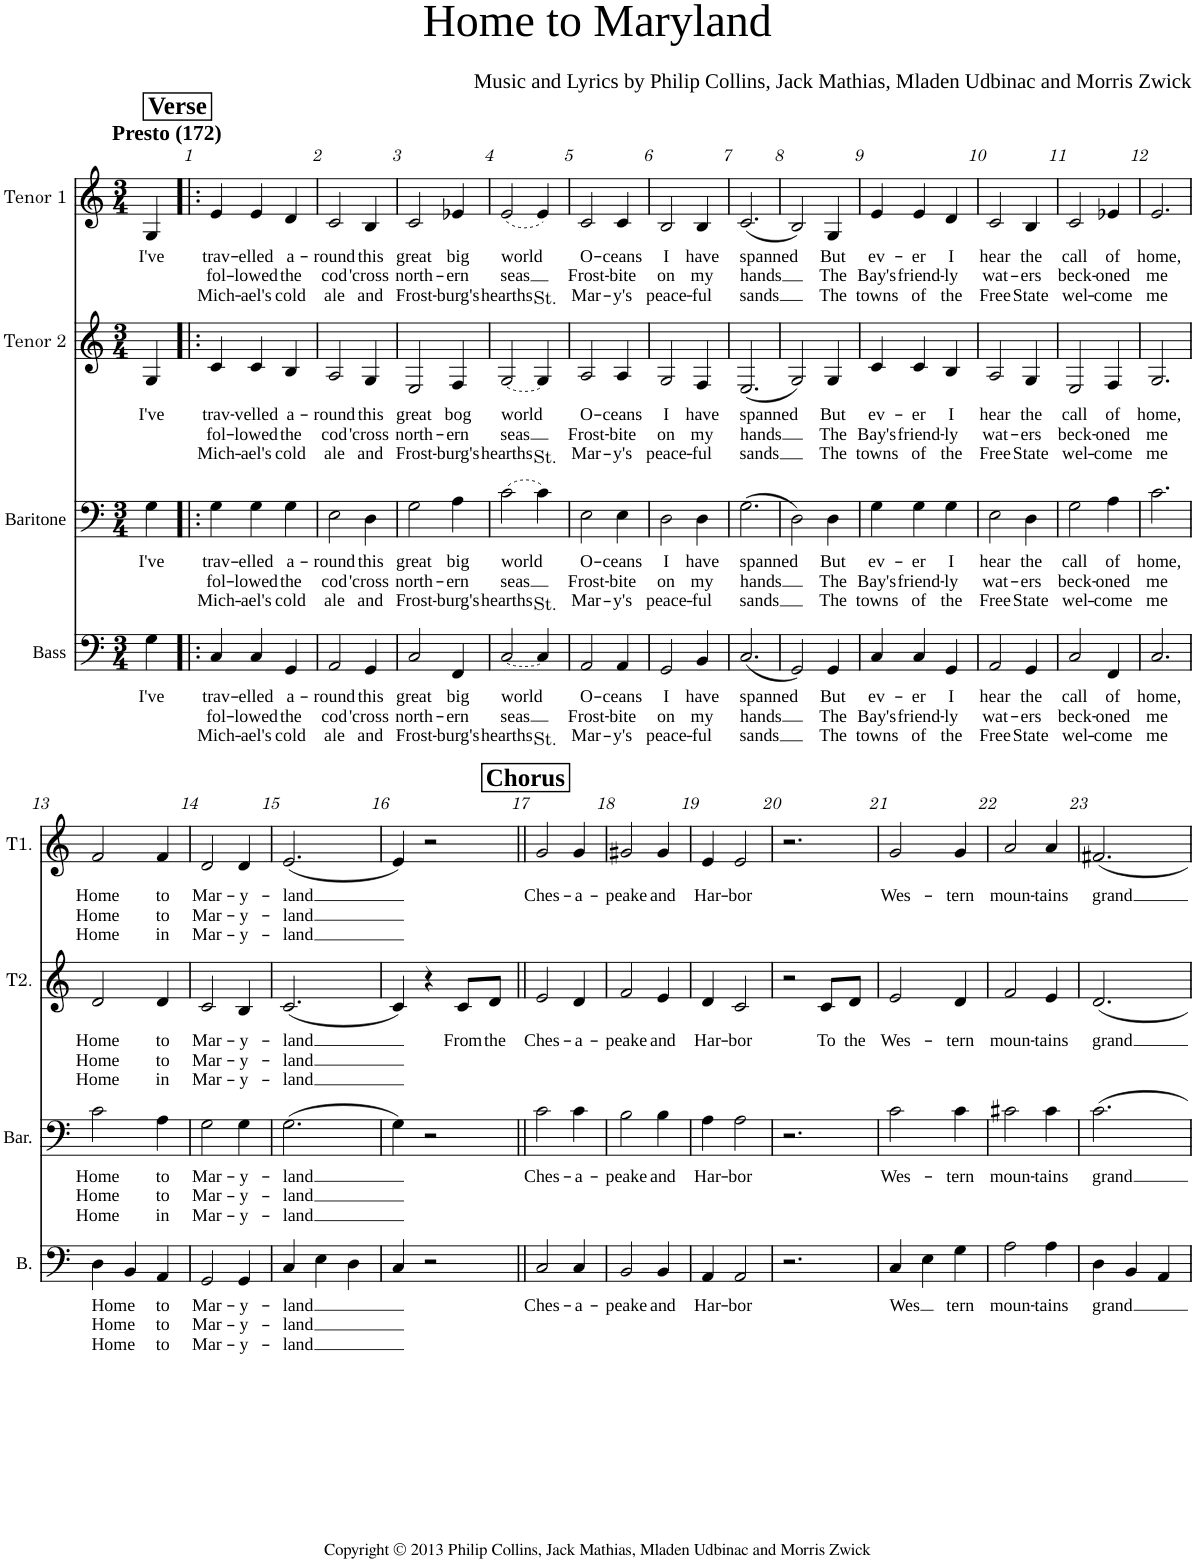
**kern	**text	**text	**text	**kern	**text	**text	**text	**kern	**text	**text	**text	**kern	**text	**text	**text
*part4	*part4	*part4	*part4	*part3	*part3	*part3	*part3	*part2	*part2	*part2	*part2	*part1	*part1	*part1	*part1
*staff4	*staff4	*staff4	*staff4	*staff3	*staff3	*staff3	*staff3	*staff2	*staff2	*staff2	*staff2	*staff1	*staff1	*staff1	*staff1
*I"Bass	*	*	*	*I"Baritone	*	*	*	*I"Tenor 2	*	*	*	*I"Tenor 1	*	*	*
*I'B.	*	*	*	*I'Bar.	*	*	*	*I'T2.	*	*	*	*I'T1.	*	*	*
*clefF4	*	*	*	*clefF4	*	*	*	*clefG2	*	*	*	*clefG2	*	*	*
*k[]	*	*	*	*k[]	*	*	*	*k[]	*	*	*	*k[]	*	*	*
*M3/4	*	*	*	*M3/4	*	*	*	*M3/4	*	*	*	*M3/4	*	*	*
=	=	=	=	=	=	=	=	=	=	=	=	=	=	=	=
!	!	!	!	!	!	!	!	!	!	!	!	!LO:TX:a:B:t=Presto (172)	!	!	!
!	!LO:LY:b	!	!	!	!LO:LY:b	!	!	!	!LO:LY:b	!	!	!	!LO:LY:b	!	!
4G\	I've	.	.	4G\	I've	.	.	4G/	I've	.	.	4G/	I've	.	.
!!LO:REH:place=s1:a:B:cj:fs=14:t=Verse
=1!|:	=1!|:	=1!|:	=1!|:	=1!|:	=1!|:	=1!|:	=1!|:	=1!|:	=1!|:	=1!|:	=1!|:	=1!|:	=1!|:	=1!|:	=1!|:
!	!LO:LY:b	!LO:LY:b	!LO:LY:b	!	!LO:LY:b	!LO:LY:b	!LO:LY:b	!	!LO:LY:b	!LO:LY:b	!LO:LY:b	!	!LO:LY:b	!LO:LY:b	!LO:LY:b
4C/	trav-	fol-	Mich-	4G\	trav-	fol-	Mich-	4c/	trav-	fol-	Mich-	4e/	trav-	fol-	Mich-
!	!LO:LY:b	!LO:LY:b	!LO:LY:b	!	!LO:LY:b	!LO:LY:b	!LO:LY:b	!	!LO:LY:b	!LO:LY:b	!LO:LY:b	!	!LO:LY:b	!LO:LY:b	!LO:LY:b
4C/	-elled	-lowed	-ael's	4G\	-elled	-lowed	-ael's	4c/	-velled	-lowed	-ael's	4e/	-elled	-lowed	-ael's
!	!LO:LY:b	!LO:LY:b	!LO:LY:b	!	!LO:LY:b	!LO:LY:b	!LO:LY:b	!	!LO:LY:b	!LO:LY:b	!LO:LY:b	!	!LO:LY:b	!LO:LY:b	!LO:LY:b
4GG/	a-	the	cold	4G\	a-	the	cold	4B/	a-	the	cold	4d/	a-	the	cold
=2	=2	=2	=2	=2	=2	=2	=2	=2	=2	=2	=2	=2	=2	=2	=2
!	!LO:LY:b	!LO:LY:b	!LO:LY:b	!	!LO:LY:b	!LO:LY:b	!LO:LY:b	!	!LO:LY:b	!LO:LY:b	!LO:LY:b	!	!LO:LY:b	!LO:LY:b	!LO:LY:b
2AA/	-round	cod	ale	2E\	-round	cod	ale	2A/	-round	cod	ale	2c/	-round	cod	ale
!	!LO:LY:b	!LO:LY:b	!LO:LY:b	!	!LO:LY:b	!LO:LY:b	!LO:LY:b	!	!LO:LY:b	!LO:LY:b	!LO:LY:b	!	!LO:LY:b	!LO:LY:b	!LO:LY:b
4GG/	this	'cross	and	4D\	this	'cross	and	4G/	this	'cross	and	4B/	this	'cross	and
=3	=3	=3	=3	=3	=3	=3	=3	=3	=3	=3	=3	=3	=3	=3	=3
!	!LO:LY:b	!LO:LY:b	!LO:LY:b	!	!LO:LY:b	!LO:LY:b	!LO:LY:b	!	!LO:LY:b	!LO:LY:b	!LO:LY:b	!	!LO:LY:b	!LO:LY:b	!LO:LY:b
2C/	great	north-	Frost-	2G\	great	north-	Frost-	2E/	great	north-	Frost-	2c/	great	north-	Frost-
!	!LO:LY:b	!LO:LY:b	!LO:LY:b	!	!LO:LY:b	!LO:LY:b	!LO:LY:b	!	!LO:LY:b	!LO:LY:b	!LO:LY:b	!	!LO:LY:b	!LO:LY:b	!LO:LY:b
4FF/	big	-ern	-burg's	4A\	big	-ern	-burg's	4F/	bog	-ern	-burg's	4e-X/	big	-ern	-burg's
=4	=4	=4	=4	=4	=4	=4	=4	=4	=4	=4	=4	=4	=4	=4	=4
!LO:T:dash	!LO:LY:b	!LO:LY:b	!LO:LY:b	!LO:T:dash	!LO:LY:b	!LO:LY:b	!LO:LY:b	!LO:T:dash	!LO:LY:b	!LO:LY:b	!LO:LY:b	!	!LO:LY:b	!LO:LY:b	!LO:LY:b
[2C/	world	seas	hearths	[2c\	world	seas	hearths	[2G/	world	seas	hearths	(2e/	world	seas	hearths
!	!	!	!LO:LY:b	!	!	!	!LO:LY:b	!	!	!	!LO:LY:b	!	!	!	!LO:LY:b
4C/]	.	.	St.	4c\]	.	.	St.	4G/]	.	.	St.	4e/)	.	.	St.
=5	=5	=5	=5	=5	=5	=5	=5	=5	=5	=5	=5	=5	=5	=5	=5
!	!LO:LY:b	!LO:LY:b	!LO:LY:b	!	!LO:LY:b	!LO:LY:b	!LO:LY:b	!	!LO:LY:b	!LO:LY:b	!LO:LY:b	!	!LO:LY:b	!LO:LY:b	!LO:LY:b
2AA/	O-	Frost-	Mar-	2E\	O-	Frost-	Mar-	2A/	O-	Frost-	Mar-	2c/	O-	Frost-	Mar-
!	!LO:LY:b	!LO:LY:b	!LO:LY:b	!	!LO:LY:b	!LO:LY:b	!LO:LY:b	!	!LO:LY:b	!LO:LY:b	!LO:LY:b	!	!LO:LY:b	!LO:LY:b	!LO:LY:b
4AA/	-ceans	-bite	-y's	4E\	-ceans	-bite	-y's	4A/	-ceans	-bite	-y's	4c/	-ceans	-bite	-y's
=6	=6	=6	=6	=6	=6	=6	=6	=6	=6	=6	=6	=6	=6	=6	=6
!	!LO:LY:b	!LO:LY:b	!LO:LY:b	!	!LO:LY:b	!LO:LY:b	!LO:LY:b	!	!LO:LY:b	!LO:LY:b	!LO:LY:b	!	!LO:LY:b	!LO:LY:b	!LO:LY:b
2GG/	I	on	peace-	2D\	I	on	peace-	2G/	I	on	peace-	2B/	I	on	peace-
!	!LO:LY:b	!LO:LY:b	!LO:LY:b	!	!LO:LY:b	!LO:LY:b	!LO:LY:b	!	!LO:LY:b	!LO:LY:b	!LO:LY:b	!	!LO:LY:b	!LO:LY:b	!LO:LY:b
4BB/	have	my	-ful	4D\	have	my	-ful	4F/	have	my	-ful	4B/	have	my	-ful
=7	=7	=7	=7	=7	=7	=7	=7	=7	=7	=7	=7	=7	=7	=7	=7
!	!LO:LY:b	!LO:LY:b	!LO:LY:b	!	!LO:LY:b	!LO:LY:b	!LO:LY:b	!	!LO:LY:b	!LO:LY:b	!LO:LY:b	!	!LO:LY:b	!LO:LY:b	!LO:LY:b
(2.C/	spanned	hands	sands	(2.G\	spanned	hands	sands	(2.E/	spanned	hands	sands	(2.c/	spanned	hands	sands
=8	=8	=8	=8	=8	=8	=8	=8	=8	=8	=8	=8	=8	=8	=8	=8
2GG/)	.	.	.	2D\)	.	.	.	2G/)	.	.	.	2B/)	.	.	.
!	!LO:LY:b	!LO:LY:b	!LO:LY:b	!	!LO:LY:b	!LO:LY:b	!LO:LY:b	!	!LO:LY:b	!LO:LY:b	!LO:LY:b	!	!LO:LY:b	!LO:LY:b	!LO:LY:b
4GG/	But	The	The	4D\	But	The	The	4G/	But	The	The	4G/	But	The	The
=9	=9	=9	=9	=9	=9	=9	=9	=9	=9	=9	=9	=9	=9	=9	=9
!	!LO:LY:b	!LO:LY:b	!LO:LY:b	!	!LO:LY:b	!LO:LY:b	!LO:LY:b	!	!LO:LY:b	!LO:LY:b	!LO:LY:b	!	!LO:LY:b	!LO:LY:b	!LO:LY:b
4C/	ev-	Bay's	towns	4G\	ev-	Bay's	towns	4c/	ev-	Bay's	towns	4e/	ev-	Bay's	towns
!	!LO:LY:b	!LO:LY:b	!LO:LY:b	!	!LO:LY:b	!LO:LY:b	!LO:LY:b	!	!LO:LY:b	!LO:LY:b	!LO:LY:b	!	!LO:LY:b	!LO:LY:b	!LO:LY:b
4C/	-er	friend-	of	4G\	-er	friend-	of	4c/	-er	friend-	of	4e/	-er	friend-	of
!	!LO:LY:b	!LO:LY:b	!LO:LY:b	!	!LO:LY:b	!LO:LY:b	!LO:LY:b	!	!LO:LY:b	!LO:LY:b	!LO:LY:b	!	!LO:LY:b	!LO:LY:b	!LO:LY:b
4GG/	I	-ly	the	4G\	I	-ly	the	4B/	I	-ly	the	4d/	I	-ly	the
=10	=10	=10	=10	=10	=10	=10	=10	=10	=10	=10	=10	=10	=10	=10	=10
!	!LO:LY:b	!LO:LY:b	!LO:LY:b	!	!LO:LY:b	!LO:LY:b	!LO:LY:b	!	!LO:LY:b	!LO:LY:b	!LO:LY:b	!	!LO:LY:b	!LO:LY:b	!LO:LY:b
2AA/	hear	wat-	Free	2E\	hear	wat-	Free	2A/	hear	wat-	Free	2c/	hear	wat-	Free
!	!LO:LY:b	!LO:LY:b	!LO:LY:b	!	!LO:LY:b	!LO:LY:b	!LO:LY:b	!	!LO:LY:b	!LO:LY:b	!LO:LY:b	!	!LO:LY:b	!LO:LY:b	!LO:LY:b
4GG/	the	-ers	State	4D\	the	-ers	State	4G/	the	-ers	State	4B/	the	-ers	State
=11	=11	=11	=11	=11	=11	=11	=11	=11	=11	=11	=11	=11	=11	=11	=11
!	!LO:LY:b	!LO:LY:b	!LO:LY:b	!	!LO:LY:b	!LO:LY:b	!LO:LY:b	!	!LO:LY:b	!LO:LY:b	!LO:LY:b	!	!LO:LY:b	!LO:LY:b	!LO:LY:b
2C/	call	beck-	wel-	2G\	call	beck-	wel-	2E/	call	beck-	wel-	2c/	call	beck-	wel-
!	!LO:LY:b	!LO:LY:b	!LO:LY:b	!	!LO:LY:b	!LO:LY:b	!LO:LY:b	!	!LO:LY:b	!LO:LY:b	!LO:LY:b	!	!LO:LY:b	!LO:LY:b	!LO:LY:b
4FF/	of	-oned	-come	4A\	of	-oned	-come	4F/	of	-oned	-come	4e-X/	of	-oned	-come
=12	=12	=12	=12	=12	=12	=12	=12	=12	=12	=12	=12	=12	=12	=12	=12
!	!LO:LY:b	!LO:LY:b	!LO:LY:b	!	!LO:LY:b	!LO:LY:b	!LO:LY:b	!	!LO:LY:b	!LO:LY:b	!LO:LY:b	!	!LO:LY:b	!LO:LY:b	!LO:LY:b
2.C/	home,	me	me	2.c\	home,	me	me	2.G/	home,	me	me	2.e/	home,	me	me
!!LO:LB:g=z
=13	=13	=13	=13	=13	=13	=13	=13	=13	=13	=13	=13	=13	=13	=13	=13
!	!LO:LY:b	!LO:LY:b	!LO:LY:b	!	!LO:LY:b	!LO:LY:b	!LO:LY:b	!	!LO:LY:b	!LO:LY:b	!LO:LY:b	!	!LO:LY:b	!LO:LY:b	!LO:LY:b
4D\	Home	Home	Home	2c\	Home	Home	Home	2d/	Home	Home	Home	2f/	Home	Home	Home
4BB/	.	.	.	.	.	.	.	.	.	.	.	.	.	.	.
!	!LO:LY:b	!LO:LY:b	!LO:LY:b	!	!LO:LY:b	!LO:LY:b	!LO:LY:b	!	!LO:LY:b	!LO:LY:b	!LO:LY:b	!	!LO:LY:b	!LO:LY:b	!LO:LY:b
4AA/	to	to	to	4A\	to	to	in	4d/	to	to	in	4f/	to	to	in
=14	=14	=14	=14	=14	=14	=14	=14	=14	=14	=14	=14	=14	=14	=14	=14
!	!LO:LY:b	!LO:LY:b	!LO:LY:b	!	!LO:LY:b	!LO:LY:b	!LO:LY:b	!	!LO:LY:b	!LO:LY:b	!LO:LY:b	!	!LO:LY:b	!LO:LY:b	!LO:LY:b
2GG/	Mar-	Mar-	Mar-	2G\	Mar-	Mar-	Mar-	2c/	Mar-	Mar-	Mar-	2d/	Mar-	Mar-	Mar-
!	!LO:LY:b	!LO:LY:b	!LO:LY:b	!	!LO:LY:b	!LO:LY:b	!LO:LY:b	!	!LO:LY:b	!LO:LY:b	!LO:LY:b	!	!LO:LY:b	!LO:LY:b	!LO:LY:b
4GG/	-y-	-y-	-y-	4G\	-y-	-y-	-y-	4B/	-y-	-y-	-y-	4d/	-y-	-y-	-y-
=15	=15	=15	=15	=15	=15	=15	=15	=15	=15	=15	=15	=15	=15	=15	=15
!	!LO:LY:b	!LO:LY:b	!LO:LY:b	!	!LO:LY:b	!LO:LY:b	!LO:LY:b	!	!LO:LY:b	!LO:LY:b	!LO:LY:b	!	!LO:LY:b	!LO:LY:b	!LO:LY:b
4C/	-land	-land	-land	(2.G\	-land	-land	-land	(2.c/	-land	-land	-land	(2.e/	-land	-land	-land
4E\	.	.	.	.	.	.	.	.	.	.	.	.	.	.	.
4D\	.	.	.	.	.	.	.	.	.	.	.	.	.	.	.
=16	=16	=16	=16	=16	=16	=16	=16	=16	=16	=16	=16	=16	=16	=16	=16
4C/	.	.	.	4G\)	.	.	.	4c/)	.	.	.	4e/)	.	.	.
2r	.	.	.	2r	.	.	.	4r	.	.	.	2r	.	.	.
!	!	!	!	!	!	!	!	!	!LO:LY:b	!	!	!	!	!	!
.	.	.	.	.	.	.	.	8c/L	From	.	.	.	.	.	.
!	!	!	!	!	!	!	!	!	!LO:LY:b	!	!	!	!	!	!
.	.	.	.	.	.	.	.	8d/J	the	.	.	.	.	.	.
!!LO:REH:place=s1:a:B:cj:fs=14:t=Chorus
=17||	=17||	=17||	=17||	=17||	=17||	=17||	=17||	=17||	=17||	=17||	=17||	=17||	=17||	=17||	=17||
!	!LO:LY:b	!	!	!	!LO:LY:b	!	!	!	!LO:LY:b	!	!	!	!LO:LY:b	!	!
2C/	Ches-	.	.	2c\	Ches-	.	.	2e/	Ches-	.	.	2g/	Ches-	.	.
!	!LO:LY:b	!	!	!	!LO:LY:b	!	!	!	!LO:LY:b	!	!	!	!LO:LY:b	!	!
4C/	-a-	.	.	4c\	-a-	.	.	4d/	-a-	.	.	4g/	-a-	.	.
=18	=18	=18	=18	=18	=18	=18	=18	=18	=18	=18	=18	=18	=18	=18	=18
!	!LO:LY:b	!	!	!	!LO:LY:b	!	!	!	!LO:LY:b	!	!	!	!LO:LY:b	!	!
2BB/	-peake	.	.	2B\	-peake	.	.	2f/	-peake	.	.	2g#X/	-peake	.	.
!	!LO:LY:b	!	!	!	!LO:LY:b	!	!	!	!LO:LY:b	!	!	!	!LO:LY:b	!	!
4BB/	and	.	.	4B\	and	.	.	4e/	and	.	.	4g#/	and	.	.
=19	=19	=19	=19	=19	=19	=19	=19	=19	=19	=19	=19	=19	=19	=19	=19
!	!LO:LY:b	!	!	!	!LO:LY:b	!	!	!	!LO:LY:b	!	!	!	!LO:LY:b	!	!
4AA/	Har-	.	.	4A\	Har-	.	.	4d/	Har-	.	.	4e/	Har-	.	.
!	!LO:LY:b	!	!	!	!LO:LY:b	!	!	!	!LO:LY:b	!	!	!	!LO:LY:b	!	!
2AA/	-bor	.	.	2A\	-bor	.	.	2c/	-bor	.	.	2e/	-bor	.	.
=20	=20	=20	=20	=20	=20	=20	=20	=20	=20	=20	=20	=20	=20	=20	=20
2.r	.	.	.	2.r	.	.	.	2r	.	.	.	2.r	.	.	.
!	!	!	!	!	!	!	!	!	!LO:LY:b	!	!	!	!	!	!
.	.	.	.	.	.	.	.	8c/L	To	.	.	.	.	.	.
!	!	!	!	!	!	!	!	!	!LO:LY:b	!	!	!	!	!	!
.	.	.	.	.	.	.	.	8d/J	the	.	.	.	.	.	.
=21	=21	=21	=21	=21	=21	=21	=21	=21	=21	=21	=21	=21	=21	=21	=21
!	!LO:LY:b	!	!	!	!LO:LY:b	!	!	!	!LO:LY:b	!	!	!	!LO:LY:b	!	!
4C/	-Wes	.	.	2c\	Wes-	.	.	2e/	Wes-	.	.	2g/	Wes-	.	.
4E\	.	.	.	.	.	.	.	.	.	.	.	.	.	.	.
!	!LO:LY:b	!	!	!	!LO:LY:b	!	!	!	!LO:LY:b	!	!	!	!LO:LY:b	!	!
4G\	tern	.	.	4c\	-tern	.	.	4d/	-tern	.	.	4g/	-tern	.	.
=22	=22	=22	=22	=22	=22	=22	=22	=22	=22	=22	=22	=22	=22	=22	=22
!	!LO:LY:b	!	!	!	!LO:LY:b	!	!	!	!LO:LY:b	!	!	!	!LO:LY:b	!	!
2A\	moun-	.	.	2c#X\	moun-	.	.	2f/	moun-	.	.	2a/	moun-	.	.
!	!LO:LY:b	!	!	!	!LO:LY:b	!	!	!	!LO:LY:b	!	!	!	!LO:LY:b	!	!
4A\	-tains	.	.	4c#\	-tains	.	.	4e/	-tains	.	.	4a/	-tains	.	.
=23	=23	=23	=23	=23	=23	=23	=23	=23	=23	=23	=23	=23	=23	=23	=23
!	!LO:LY:b	!	!	!	!LO:LY:b	!	!	!	!LO:LY:b	!	!	!	!LO:LY:b	!	!
4D\	grand	.	.	2.c\	grand	.	.	2.d/	grand	.	.	2.f#X/	grand	.	.
4BB/	.	.	.	.	.	.	.	.	.	.	.	.	.	.	.
4AA/	.	.	.	.	.	.	.	.	.	.	.	.	.	.	.
=	=	=	=	=	=	=	=	=	=	=	=	=	=	=	=
*-	*-	*-	*-	*-	*-	*-	*-	*-	*-	*-	*-	*-	*-	*-	*-
